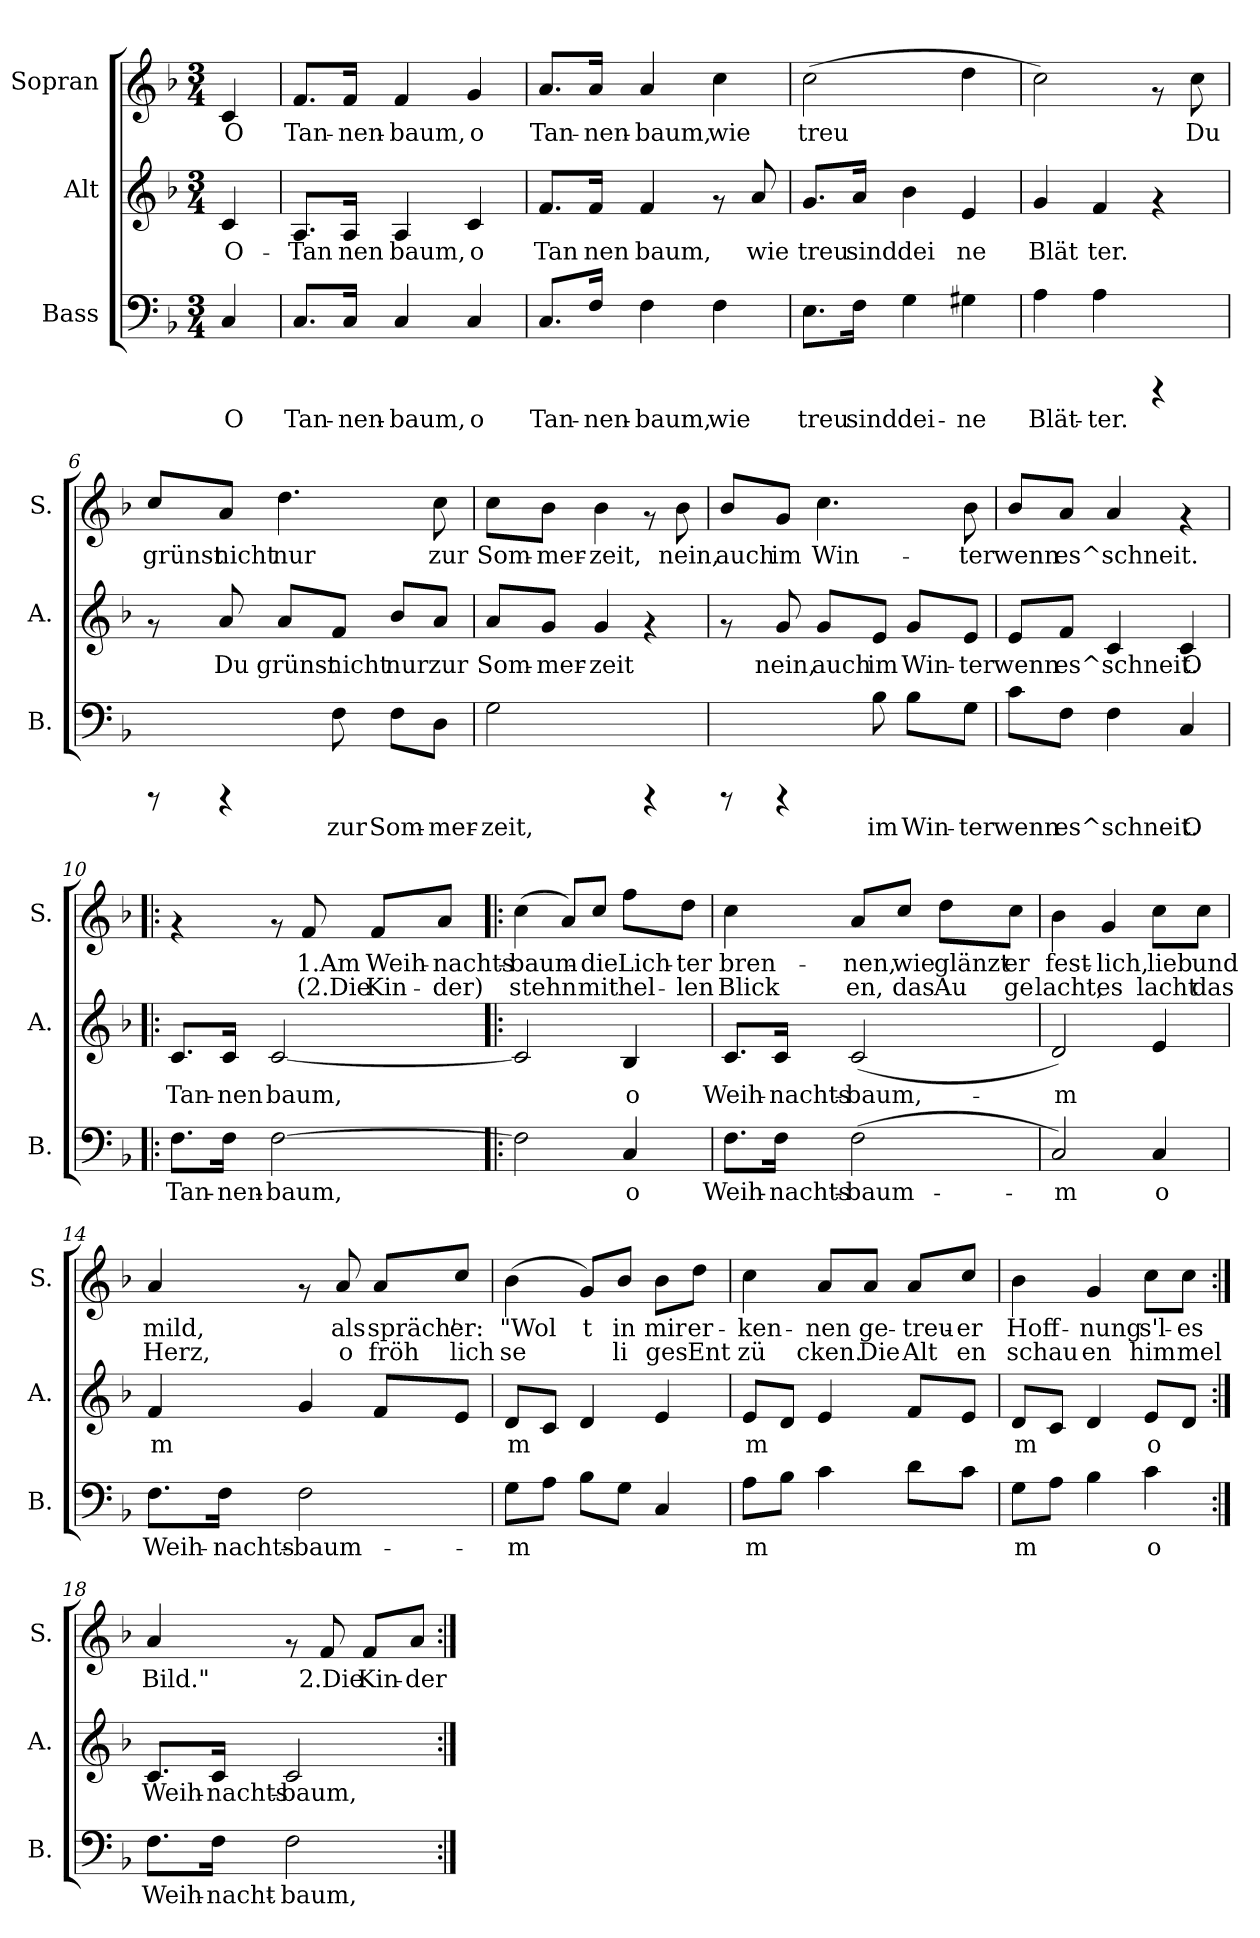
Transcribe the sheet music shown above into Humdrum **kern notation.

**kern	**text	**kern	**text	**kern	**text	**text
*part3	*part3	*part2	*part2	*part1	*part1	*part1
*staff3	*staff3	*staff2	*staff2	*staff1	*staff1	*staff1
*I"Bass	*	*I"Alt	*	*I"Sopran	*	*
*I'B.	*	*I'A.	*	*I'S.	*	*
!!LO:PB:g=z
*stria5	*	*stria5	*	*stria5	*	*
*clefF4	*	*clefG2	*	*clefG2	*	*
*k[b-]	*	*k[b-]	*	*k[b-]	*	*
*F:	*	*F:	*	*F:	*	*
*M3/4	*	*M3/4	*	*M3/4	*	*
=1	=1	=1	=1	=1	=1	=1
!	!LO:LY:b:cj	!	!LO:LY:b:cj	!	!LO:LY:b:cj	!
4C/	O	4c/	O-	4c/	O	.
=2	=2	=2	=2	=2	=2	=2
!	!LO:LY:b:cj	!	!LO:LY:b:cj	!	!LO:LY:b:cj	!
8.C/L	Tan-	8.A/L	-Tan	8.f/L	Tan-	.
!	!LO:LY:b:cj	!	!LO:LY:b:cj	!	!LO:LY:b:cj	!
16C/J	-nen-	16A/J	nen	16f/J	-nen-	.
!	!LO:LY:b:cj	!	!LO:LY:b:cj	!	!LO:LY:b:cj	!
4C/	-baum,	4A/	baum,	4f/	-baum,	.
!	!LO:LY:b:cj	!	!LO:LY:b:cj	!	!LO:LY:b:cj	!
4C/	o	4c/	o	4g/	o	.
=3	=3	=3	=3	=3	=3	=3
!	!LO:LY:b:cj	!	!LO:LY:b:cj	!	!LO:LY:b:cj	!
8.C/L	Tan-	8.f/L	Tan	8.a/L	Tan-	.
!	!LO:LY:b:cj	!	!LO:LY:b:cj	!	!LO:LY:b:cj	!
16F/J	-nen-	16f/J	nen	16a/J	-nen-	.
!	!LO:LY:b:cj	!	!LO:LY:b:cj	!	!LO:LY:b:cj	!
4F\	-baum,	4f/	baum,	4a/	-baum,	.
!	!LO:LY:b:cj	!	!	!	!LO:LY:b:cj	!
4F\	wie	8rf	.	4cc\	wie	.
!	!	!	!LO:LY:b:cj	!	!	!
.	.	8a/	wie	.	.	.
=4	=4	=4	=4	=4	=4	=4
!	!LO:LY:b:cj	!	!LO:LY:b:cj	!	!LO:LY:b:cj	!
8.E\L	treu	8.g/L	treu	(>2cc\	treu-	.
!	!LO:LY:b:cj	!	!LO:LY:b:cj	!	!	!
16F\J	sind	16a/J	sind	.	.	.
!	!LO:LY:b:cj	!	!LO:LY:b:cj	!	!	!
4G\	dei-	4b-\	dei	.	.	.
!	!LO:LY:b:cj	!	!LO:LY:b:cj	!	!LO:LY:b:cj	!
4G#X\	-ne	4e/	ne	4dd\	--	.
=5	=5	=5	=5	=5	=5	=5
!	!LO:LY:b:cj	!	!LO:LY:b:cj	!	!LO:LY:b:cj	!
4A\	Blät-	4g/	Blät	2cc\)	--	.
!	!LO:LY:b:cj	!	!LO:LY:b:cj	!	!	!
4A\	-ter.	4f/	ter.	.	.	.
4rCCC	.	4rf	.	8rf	.	.
!	!	!	!	!	!LO:LY:b:cj	!
.	.	.	.	8cc\	-Du	.
!!LO:LB:g=z
=6	=6	=6	=6	=6	=6	=6
!	!	!	!	!	!LO:LY:b:cj	!
8rCCC	.	8rf	.	8cc/L	grünst	.
!	!	!	!LO:LY:b:cj	!	!LO:LY:b:cj	!
4rCCC	.	8a/	Du	8a/J	nicht	.
!	!	!	!LO:LY:b:cj	!	!LO:LY:b:cj	!
.	.	8a/L	grünst	4.dd\	nur	.
!	!LO:LY:b:cj	!	!LO:LY:b:cj	!	!	!
8F\	zur	8f/J	nicht	.	.	.
!	!LO:LY:b:cj	!	!LO:LY:b:cj	!	!	!
8F\L	Som-	8b-/L	nur	.	.	.
!	!LO:LY:b:cj	!	!LO:LY:b:cj	!	!LO:LY:b:cj	!
8D\J	-mer-	8a/J	zur	8cc\	zur	.
=7	=7	=7	=7	=7	=7	=7
!	!LO:LY:b:cj	!	!LO:LY:b:cj	!	!LO:LY:b:cj	!
2G\	-zeit,	8a/L	Som-	8cc\L	Som-	.
!	!	!	!LO:LY:b:cj	!	!LO:LY:b:cj	!
.	.	8g/J	-mer-	8b-\J	-mer-	.
!	!	!	!LO:LY:b:cj	!	!LO:LY:b:cj	!
.	.	4g/	-zeit	4b-\	-zeit,	.
4rCCC	.	4rf	.	8rf	.	.
!	!	!	!	!	!LO:LY:b:cj	!
.	.	.	.	8b-\	nein,	.
=8	=8	=8	=8	=8	=8	=8
!	!	!	!	!	!LO:LY:b:cj	!
8rCCC	.	8rf	.	8b-/L	auch	.
!	!	!	!LO:LY:b:cj	!	!LO:LY:b:cj	!
4rCCC	.	8g/	nein,	8g/J	im	.
!	!	!	!LO:LY:b:cj	!	!LO:LY:b:cj	!
.	.	8g/L	auch	4.cc\	Win-	.
!	!LO:LY:b:cj	!	!LO:LY:b:cj	!	!	!
8B-\	im	8e/J	im	.	.	.
!	!LO:LY:b:cj	!	!LO:LY:b:cj	!	!	!
8B-\L	Win-	8g/L	Win-	.	.	.
!	!LO:LY:b:cj	!	!LO:LY:b:cj	!	!LO:LY:b:cj	!
8G\J	-ter	8e/J	-ter	8b-\	-ter	.
!!LO:PB:g=z
=9	=9	=9	=9	=9	=9	=9
!	!LO:LY:b:cj	!	!LO:LY:b:cj	!	!LO:LY:b:cj	!
8c\L	wenn	8e/L	wenn	8b-/L	wenn	.
!	!LO:LY:b:cj	!	!LO:LY:b:cj	!	!LO:LY:b:cj	!
8F\J	es^schneit.	8f/J	es^schneit.	8a/J	es^schneit.	.
!	!LO:LY:b:cj	!	!LO:LY:b:cj	!	!LO:LY:b:cj	!
4F\	.	4c/	.	4a/	.	.
!	!LO:LY:b:cj	!	!LO:LY:b:cj	!	!	!
4C/	O	4c/	O	4rf	.	.
=10!|:	=10!|:	=10!|:	=10!|:	=10!|:	=10!|:	=10!|:
!	!LO:LY:b:cj	!	!LO:LY:b:cj	!	!	!
8.F\L	Tan-	8.c/L	Tan-	4rf	.	.
!	!LO:LY:b:cj	!	!LO:LY:b:cj	!	!	!
16F\J	-nen-	16c/J	-nen	.	.	.
!	!LO:LY:b:cj	!	!LO:LY:b:cj	!	!	!
[>2F\	-baum,	[<2c/	baum,-	8rf	.	.
!	!	!	!	!	!LO:LY:b:cj	!LO:LY:b:cj
.	.	.	.	8f/	1.Am	(2.Die
!	!	!	!	!	!LO:LY:b:cj	!LO:LY:b:cj
.	.	.	.	8f/L	Weih-	-Kin-
!	!	!	!	!	!LO:LY:b:cj	!LO:LY:b:cj
.	.	.	.	8a/J	-nachts-	-der)
=11!|:	=11!|:	=11!|:	=11!|:	=11!|:	=11!|:	=11!|:
!	!LO:LY:b:cj	!	!LO:LY:b:cj	!	!LO:LY:b:cj	!LO:LY:b:cj
2F\]	.	2c/]	--	(>4cc\	baum-	-stehn
!	!	!	!	!	!LO:LY:b:cj	!LO:LY:b:cj
.	.	.	.	8a/L)	.	.
!	!	!	!	!	!LO:LY:b:cj	!LO:LY:b:cj
.	.	.	.	8cc/J	die	mit
!	!LO:LY:b:cj	!	!LO:LY:b:cj	!	!LO:LY:b:cj	!LO:LY:b:cj
4C/	o	4B-/	-o	8ff\L	Lich-	-hel-
!	!	!	!	!	!LO:LY:b:cj	!LO:LY:b:cj
.	.	.	.	8dd\J	-ter	len
!!LO:PB:g=z
=12	=12	=12	=12	=12	=12	=12
!	!LO:LY:b:cj	!	!LO:LY:b:cj	!	!LO:LY:b:cj	!LO:LY:b:cj
8.F\L	Weih-	8.c/L	Weih-	4cc\	bren-	-Blick
!	!LO:LY:b:cj	!	!LO:LY:b:cj	!	!	!
16F\J	-nachts-	16c/J	-nachts-	.	.	.
!	!LO:LY:b:cj	!	!LO:LY:b:cj	!	!LO:LY:b:cj	!LO:LY:b:cj
(>2F\	-baum-	(<2c/	-baum,-	8a/L	nen,	en,
!	!	!	!	!	!LO:LY:b:cj	!LO:LY:b:cj
.	.	.	.	8cc/J	wie	das
!	!	!	!	!	!LO:LY:b:cj	!LO:LY:b:cj
.	.	.	.	8dd\L	glänzt	Au
!	!	!	!	!	!LO:LY:b:cj	!LO:LY:b:cj
.	.	.	.	8cc\J	er	ge
=13	=13	=13	=13	=13	=13	=13
!	!LO:LY:b:cj	!	!LO:LY:b:cj	!	!LO:LY:b:cj	!LO:LY:b:cj
2C/)	-m	2d/)	-m-	4b-\	fest-	-lacht,
!	!	!	!	!	!LO:LY:b:cj	!LO:LY:b:cj
.	.	.	.	4g/	lich,	es
!	!LO:LY:b:cj	!	!LO:LY:b:cj	!	!LO:LY:b:cj	!LO:LY:b:cj
4C/	o	4e/	--	8cc\L	lieb	lacht
!	!	!	!	!	!LO:LY:b:cj	!LO:LY:b:cj
.	.	.	.	8cc\J	und	das
=14	=14	=14	=14	=14	=14	=14
!	!LO:LY:b:cj	!	!LO:LY:b:cj	!	!LO:LY:b:cj	!LO:LY:b:cj
8.F\L	Weih-	4f/	-m-	4a/	mild,	Herz,
!	!LO:LY:b:cj	!	!	!	!	!
16F\J	-nachts-	.	.	.	.	.
!	!LO:LY:b:cj	!	!LO:LY:b:cj	!	!	!
2F\	-baum-	4g/	--	8rf	.	.
!	!	!	!	!	!LO:LY:b:cj	!LO:LY:b:cj
.	.	.	.	8a/	als	o
!	!	!	!LO:LY:b:cj	!	!LO:LY:b:cj	!LO:LY:b:cj
.	.	8f/L	--	8a/L	spräch'	fröh
!	!	!	!LO:LY:b:cj	!	!LO:LY:b:cj	!LO:LY:b:cj
.	.	8e/J	--	8cc/J	er:	lich
!!LO:LB:g=z
=15	=15	=15	=15	=15	=15	=15
!	!LO:LY:b:cj	!	!LO:LY:b:cj	!	!LO:LY:b:cj	!LO:LY:b:cj
8G\L	-m-	8d/L	-m-	(>4b-\	"Wol	se
!	!LO:LY:b:cj	!	!LO:LY:b:cj	!	!	!
8A\J	--	8c/J	--	.	.	.
!	!LO:LY:b:cj	!	!LO:LY:b:cj	!	!LO:LY:b:cj	!LO:LY:b:cj
8B-\L	--	4d/	--	8g/L)	t	.
!	!LO:LY:b:cj	!	!	!	!LO:LY:b:cj	!LO:LY:b:cj
8G\J	--	.	.	8b-/J	in	li
!	!LO:LY:b:cj	!	!LO:LY:b:cj	!	!LO:LY:b:cj	!LO:LY:b:cj
4C/	--	4e/	--	8b-\L	mir	ges
!	!	!	!	!	!LO:LY:b:cj	!LO:LY:b:cj
.	.	.	.	8dd\J	er-	-Ent
=16	=16	=16	=16	=16	=16	=16
!	!LO:LY:b:cj	!	!LO:LY:b:cj	!	!LO:LY:b:cj	!LO:LY:b:cj
8A\L	-m-	8e/L	-m-	4cc\	ken-	-zü
!	!LO:LY:b:cj	!	!LO:LY:b:cj	!	!	!
8B-\J	--	8d/J	--	.	.	.
!	!LO:LY:b:cj	!	!LO:LY:b:cj	!	!LO:LY:b:cj	!LO:LY:b:cj
4c\	--	4e/	--	8a/L	nen	cken.
!	!	!	!	!	!LO:LY:b:cj	!LO:LY:b:cj
.	.	.	.	8a/J	ge-	-Die
!	!LO:LY:b:cj	!	!LO:LY:b:cj	!	!LO:LY:b:cj	!LO:LY:b:cj
8d\L	--	8f/L	--	8a/L	treu-	-Alt
!	!LO:LY:b:cj	!	!LO:LY:b:cj	!	!LO:LY:b:cj	!LO:LY:b:cj
8c\J	--	8e/J	--	8cc/J	er	en
=17	=17	=17	=17	=17	=17	=17
!	!LO:LY:b:cj	!	!LO:LY:b:cj	!	!LO:LY:b:cj	!LO:LY:b:cj
8G\L	-m-	8d/L	-m-	4b-\	Hoff-	-schau
!	!LO:LY:b:cj	!	!LO:LY:b:cj	!	!	!
8A\J	--	8c/J	--	.	.	.
!	!LO:LY:b:cj	!	!LO:LY:b:cj	!	!LO:LY:b:cj	!LO:LY:b:cj
4B-\	--	4d/	--	4g/	nung	en
!	!LO:LY:b:cj	!	!LO:LY:b:cj	!	!LO:LY:b:cj	!LO:LY:b:cj
4c\	-o	8e/L	-o	8cc\L	s'l-	-him
!	!	!	!LO:LY:b:cj	!	!LO:LY:b:cj	!LO:LY:b:cj
.	.	8d/J	.	8cc\J	es	mel
=18:|!	=18:|!	=18:|!	=18:|!	=18:|!	=18:|!	=18:|!
!	!LO:LY:b:cj	!	!LO:LY:b:cj	!	!LO:LY:b:cj	!
8.F\L	Weih-	8.c/L	Weih-	4a/	Bild."	.
!	!LO:LY:b:cj	!	!LO:LY:b:cj	!	!	!
16F\J	-nacht-	16c/J	-nachts-	.	.	.
!	!LO:LY:b:cj	!	!LO:LY:b:cj	!	!	!
2F\	-baum,	2c/	-baum,	8rf	.	.
!	!	!	!	!	!LO:LY:b:cj	!
.	.	.	.	8f/	2.Die	.
!	!	!	!	!	!LO:LY:b:cj	!
.	.	.	.	8f/L	Kin-	.
!	!	!	!	!	!LO:LY:b:cj	!
.	.	.	.	8a/J	-der	.
=:|!	=:|!	=:|!	=:|!	=:|!	=:|!	=:|!
*-	*-	*-	*-	*-	*-	*-
